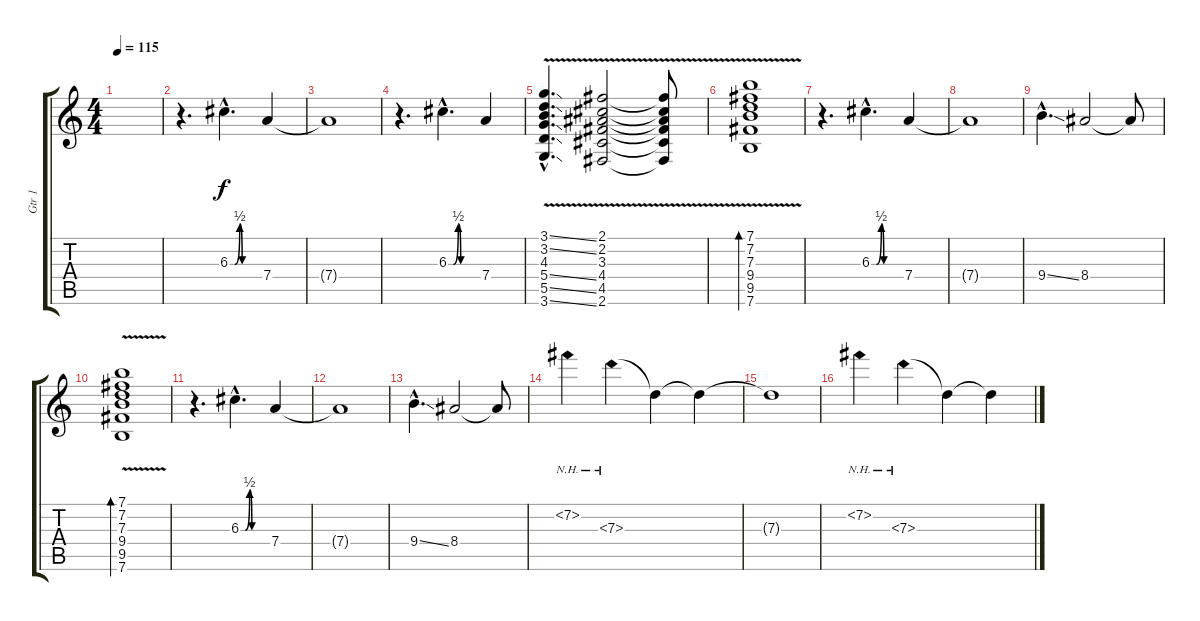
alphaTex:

\track ("Gtr 1" "Gtr 1") {instrument electricguitarjazz}
\staff {score tabs}
\tuning (E4 B3 G3 D3 A2 E2) {hide}
\ts (4 4)
\tempo 115
\clef g2
\ks c
|
r.4{d} 6.3{be (custom 0 0 10 0 20 2 25 0 30 0 45 0 60 0) hac}.4{d} 7.4.4 |
7.4{t}.1 |
r.4{d} 6.3{be (custom 0 0 10 0 20 2 25 0 30 0 45 0 60 0) hac}.4{d} 7.4.4 |
(3.1{ss hac} 3.2{ss hac} 4.3{v hac} 5.4{ss hac} 5.5{ss hac} 3.6{ss hac}).4{d} (2.1 2.2 3.3{v} 4.4 4.5 2.6).2 (2.1{t} 2.2{t} 3.3{t} 4.4{t} 4.5{t} 2.6{t}).8 |
(7.1 7.2 7.3{v} 9.4 9.5 7.6).1{bd 120} |
r.4{d} 6.3{be (custom 0 0 10 0 20 2 25 0 30 0 45 0 60 0) hac}.4{d} 7.4.4 |
7.4{t}.1 |
9.4{ss hac}.4{d} 8.4.2 8.4{t}.8 |
(7.1 7.2 7.3{v} 9.4 9.5 7.6).1{bd 120} |
r.4{d} 6.3{be (custom 0 0 10 0 20 2 25 0 30 0 45 0 60 0) hac}.4{d} 7.4.4 |
7.4{t}.1 |
9.4{ss hac}.4{d} 8.4.2 8.4{t}.8 |
7.2{nh}.4{volume 10 instrument distortionguitar} 7.3{nh}.4 7.3{t}.4 7.3{t}.4 |
7.3{t}.1 |
7.2{nh}.4{volume 10 instrument distortionguitar} 7.3{nh}.4 7.3{t}.4 7.3{t}.4
